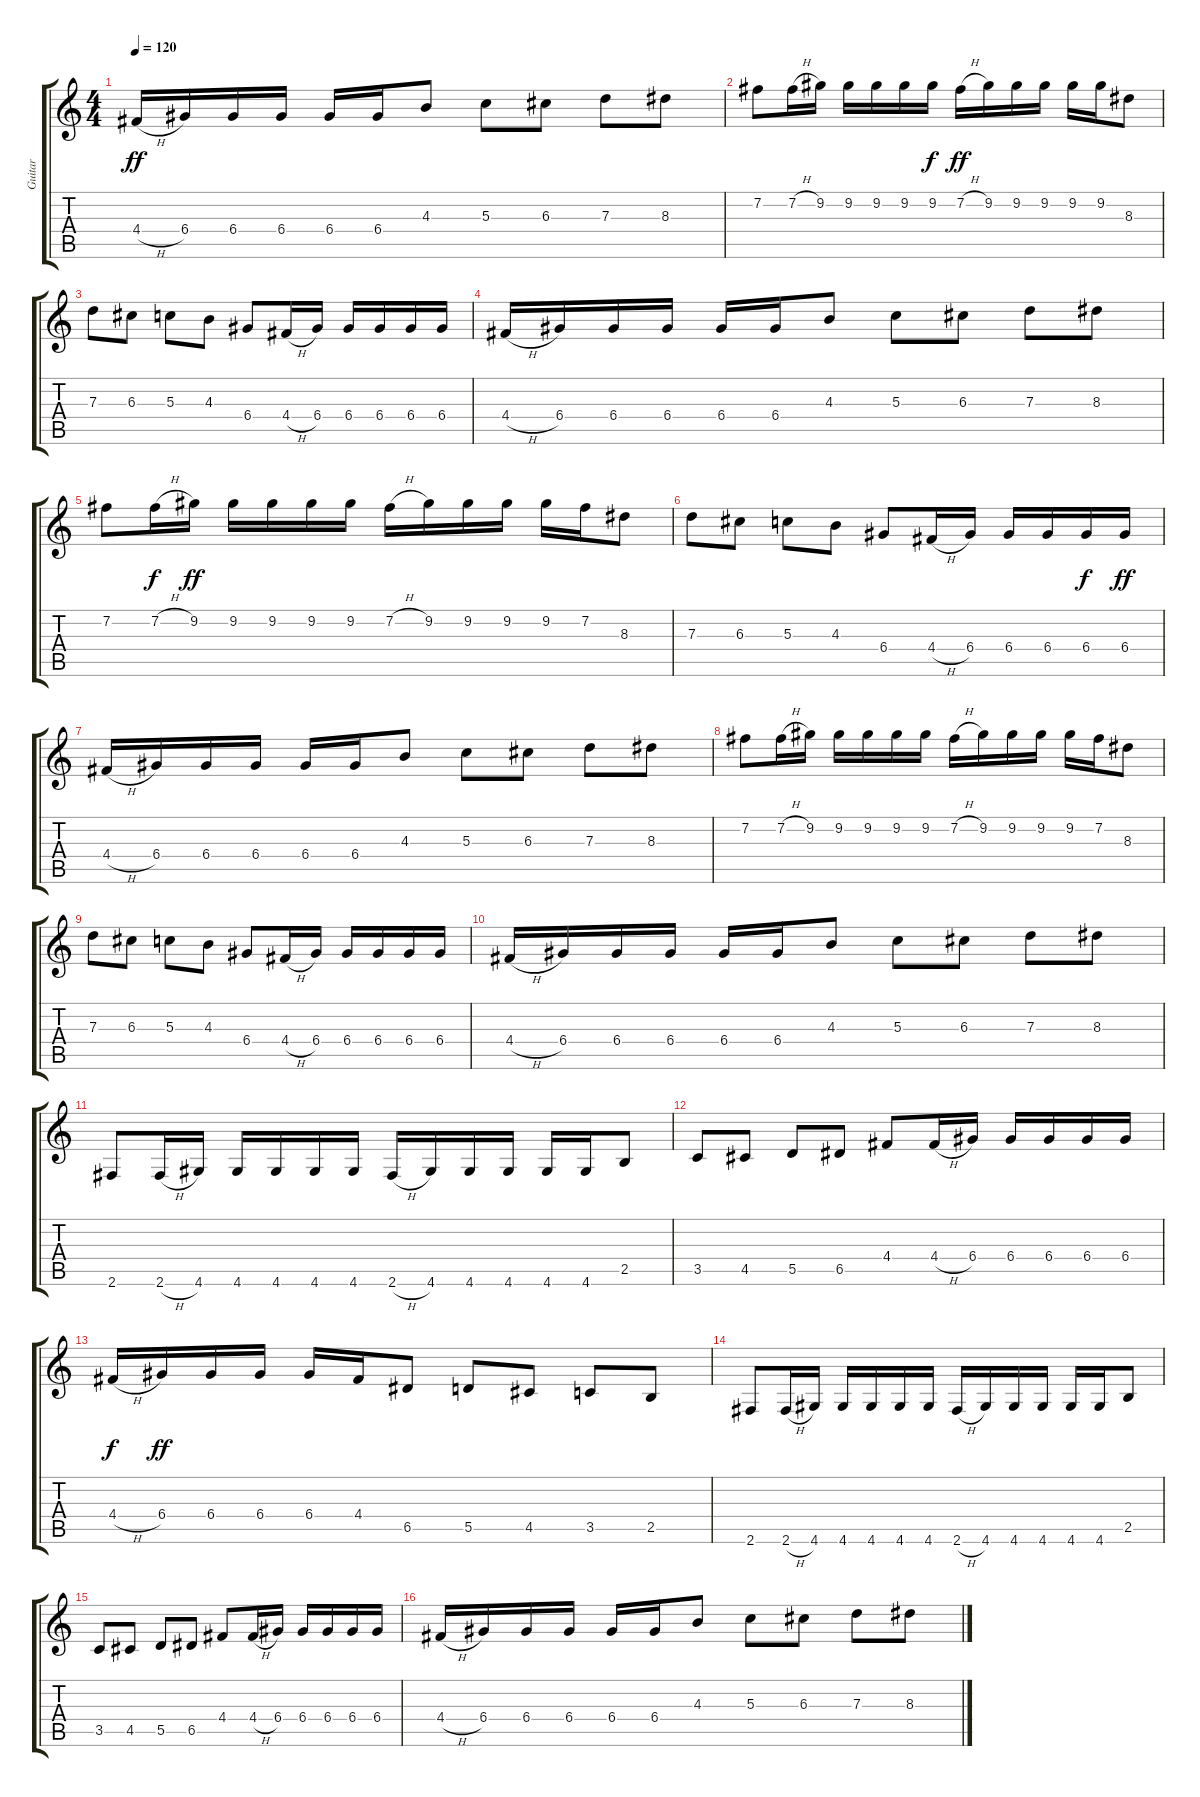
\track ("Guitar" "Guitar") {instrument distortionguitar}
\staff {score tabs}
\tuning (E4 B3 G3 D3 A2 E2) {hide}
\ts (4 4)
\tempo 120
\clef g2
\ks c
4.4{h}.16{dy ff} 6.4.16 6.4.16 6.4.16 6.4.16 6.4.16 4.3.8 5.3.8 6.3.8 7.3.8 8.3.8 |
7.2.8 7.2{h}.16 9.2.16 9.2.16 9.2.16 9.2.16 9.2.16{dy f} 7.2{h}.16{dy ff} 9.2.16 9.2.16 9.2.16 9.2.16 9.2.16 8.3.8 |
7.3.8 6.3.8 5.3.8 4.3.8 6.4.8 4.4{h}.16 6.4.16 6.4.16 6.4.16 6.4.16 6.4.16 |
4.4{h}.16 6.4.16 6.4.16 6.4.16 6.4.16 6.4.16 4.3.8 5.3.8 6.3.8 7.3.8 8.3.8 |
7.2.8 7.2{h}.16{dy f} 9.2.16{dy ff} 9.2.16 9.2.16 9.2.16 9.2.16 7.2{h}.16 9.2.16 9.2.16 9.2.16 9.2.16 7.2.16 8.3.8 |
7.3.8 6.3.8 5.3.8 4.3.8 6.4.8 4.4{h}.16 6.4.16 6.4.16 6.4.16 6.4.16{dy f} 6.4.16{dy ff} |
4.4{h}.16 6.4.16 6.4.16 6.4.16 6.4.16 6.4.16 4.3.8 5.3.8 6.3.8 7.3.8 8.3.8 |
7.2.8 7.2{h}.16 9.2.16 9.2.16 9.2.16 9.2.16 9.2.16 7.2{h}.16 9.2.16 9.2.16 9.2.16 9.2.16 7.2.16 8.3.8 |
7.3.8 6.3.8 5.3.8 4.3.8 6.4.8 4.4{h}.16 6.4.16 6.4.16 6.4.16 6.4.16 6.4.16 |
4.4{h}.16 6.4.16 6.4.16 6.4.16 6.4.16 6.4.16 4.3.8 5.3.8 6.3.8 7.3.8 8.3.8 |
2.6.8 2.6{h}.16 4.6.16 4.6.16 4.6.16 4.6.16 4.6.16 2.6{h}.16 4.6.16 4.6.16 4.6.16 4.6.16 4.6.16 2.5.8 |
3.5.8 4.5.8 5.5.8 6.5.8 4.4.8 4.4{h}.16 6.4.16 6.4.16 6.4.16 6.4.16 6.4.16 |
4.4{h}.16{dy f} 6.4.16{dy ff} 6.4.16 6.4.16 6.4.16 4.4.16 6.5.8 5.5.8 4.5.8 3.5.8 2.5.8 |
2.6.8 2.6{h}.16 4.6.16 4.6.16 4.6.16 4.6.16 4.6.16 2.6{h}.16 4.6.16 4.6.16 4.6.16 4.6.16 4.6.16 2.5.8 |
3.5.8 4.5.8 5.5.8 6.5.8 4.4.8 4.4{h}.16 6.4.16 6.4.16 6.4.16 6.4.16 6.4.16 |
4.4{h}.16 6.4.16 6.4.16 6.4.16 6.4.16 6.4.16 4.3.8 5.3.8 6.3.8 7.3.8 8.3.8
